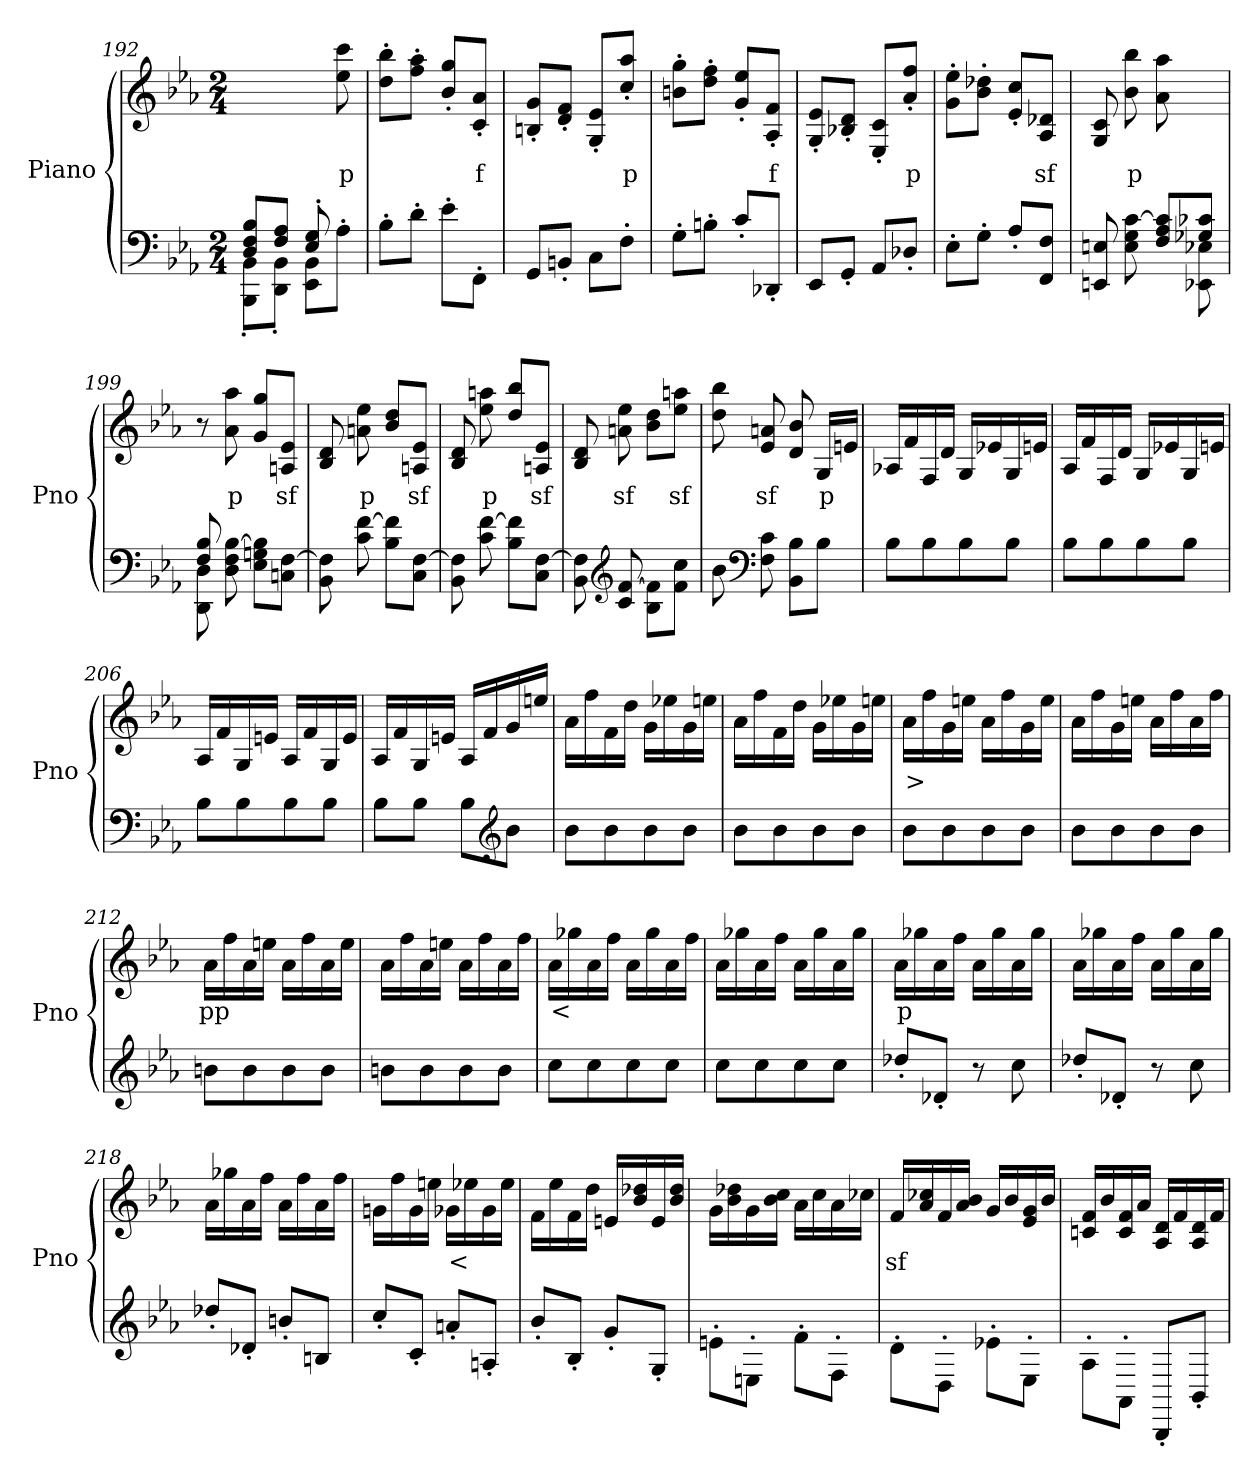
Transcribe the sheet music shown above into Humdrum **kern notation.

**kern	**kern	**text
*part2	*part1	*part1
*staff2	*staff1	*staff1
*I"Piano	*I"Piano	*
*I'Pno	*I'Pno	*
*clefF4	*clefG2	*
*k[b-e-a-]	*k[b-e-a-]	*
*E-:	*E-:	*
*M2/4	*M2/4	*
=192	=192	=192
*^	*	*
8D/ 8F/ 8B-/L	8BBB-\' 8BB-\'L	4.ryy	.
8F/ 8A-/J	8DD\' 8BB-\'J	.	.
8E-/' 8G/'	8EE-\ 8BB-\L	.	.
8ryy	8A-'\J	8ee-\ 8ccc\	p
*v	*v	*	*
=193	=193	=193
8B-'\L	8dd\' 8bb-\'L	.
8d'\J	8ff\' 8aa-\'J	.
8e-'\L	8b-/' 8gg/'L	.
8FF'\J	8c/' 8a-/'J	f
=194	=194	=194
8GG/L	8Bn/' 8g/'L	.
8BBn'/J	8d/' 8f/'J	.
8C\L	8G/' 8e-/'L	.
8F'\J	8cc/' 8aa-/'J	p
=195	=195	=195
8G'\L	8bn\' 8gg\'L	.
8Bn'\J	8dd\' 8ff\'J	.
8c'/L	8g/' 8ee-/'L	.
8DD-X'/J	8A-/' 8f/'J	f
=196	=196	=196
8EE-/L	8G/' 8e-/'L	.
8GG'/J	8B-X/' 8d/'J	.
8AA-/L	8E-/' 8c/'L	.
8D-X'/J	8a-/' 8ff/'J	p
=197	=197	=197
8E-'\L	8g\' 8ee-\'L	.
8G'\J	8b-\' 8dd-X\'J	.
8A-'/L	8e-/' 8cc/'L	.
8FF/ 8F/J	8A-/ 8d-X/J	sf
!!LO:LB:g=z
=198	=198	=198
*^	*	*
8EEn/ 8En/	4.ryy	8G/ 8c/	.
8E\ 8G\ [8c\	.	8b-\ 8bb-\	p
8F/ 8A-/ 8c/]L	.	8a-\ 8aa-\	.
8G-X/ 8c-X/J	8EE-X\ 8E-X\	8ryy	.
=199	=199	=199	=199
8F/ 8B-/	8DD\ 8D\	8r	.
4.ryy	8D\ 8F\ [8B-\	8a-\ 8aa-\	p
.	8E-\ 8Gn\ 8B-\]L	8g/ 8gg/L	.
.	8Cn\ [8F\J	8An/ 8e-/J	sf
*v	*v	*	*
=200	=200	=200
8BB-\ 8F\]	8B-/ 8d/	.
8c\ [8f\	8an\ 8ee-\	p
8B-\ 8f\]L	8b-/ 8dd/L	.
8C\ [8F\J	8An/ 8e-/J	sf
=201	=201	=201
8BB-\ 8F\]	8B-/ 8d/	.
8c\ [8f\	8ee-\ 8aan\	p
8B-\ 8f\]L	8dd/ 8bb-/L	.
8C\ [8F\J	8An/ 8e-/J	sf
=202	=202	=202
8BB-\ 8F\]	8B-/ 8d/	.
*clefG2	*	*
8c/ [8f/	8an\ 8ee-\	sf
8B-\ 8f\]L	8b-\ 8dd\L	.
8f\ 8cc\J	8ee-\ 8aan\J	sf
=203	=203	=203
8b-\	8dd\ 8bb-\	.
*clefF4	*	*
8F\ 8c\	8e-/ 8an/	sf
8BB-\ 8B-\L	8d/ 8b-/	.
8B-\J	16G/LL	p
.	16en/JJ	.
!!LO:LB:g=z
=204	=204	=204
8B-\L	16A-X/LL	.
.	16f/	.
8B-\	16F/	.
.	16d/JJ	.
8B-\	16G/LL	.
.	16e-X/	.
8B-\J	16G/	.
.	16en/JJ	.
=205	=205	=205
8B-\L	16A-/LL	.
.	16f/	.
8B-\	16F/	.
.	16d/JJ	.
8B-\	16G/LL	.
.	16e-X/	.
8B-\J	16G/	.
.	16en/JJ	.
=206	=206	=206
8B-\L	16A-/LL	.
.	16f/	.
8B-\	16G/	.
.	16en/JJ	.
8B-\	16A-/LL	.
.	16f/	.
8B-\J	16G/	.
.	16e/JJ	.
=207	=207	=207
8B-\L	16A-/LL	.
.	16f/	.
8B-\J	16G/	.
.	16en/JJ	.
8B-\L	16A-/LL	.
.	16f/	.
*clefG2	*	*
8b-\J	16g/	.
.	16een/JJ	.
=208	=208	=208
8b-\L	16a-\LL	.
.	16ff\	.
8b-\	16f\	.
.	16dd\JJ	.
8b-\	16g\LL	.
.	16ee-X\	.
8b-\J	16g\	.
.	16een\JJ	.
!!LO:LB:g=z
=209	=209	=209
8b-\L	16a-\LL	.
.	16ff\	.
8b-\	16f\	.
.	16dd\JJ	.
8b-\	16g\LL	.
.	16ee-X\	.
8b-\J	16g\	.
.	16een\JJ	.
=210	=210	=210
8b-\L	16a-\LL	>
.	16ff\	.
8b-\	16g\	.
.	16een\JJ	.
8b-\	16a-\LL	.
.	16ff\	.
8b-\J	16g\	.
.	16ee\JJ	.
=211	=211	=211
8b-\L	16a-\LL	.
.	16ff\	.
8b-\	16g\	.
.	16een\JJ	.
8b-\	16a-\LL	.
.	16ff\	.
8b-\J	16a-\	.
.	16ff\JJ	.
=212	=212	=212
8bn\L	16a-\LL	pp
.	16ff\	.
8b\	16a-\	.
.	16een\JJ	.
8b\	16a-\LL	.
.	16ff\	.
8b\J	16a-\	.
.	16ee\JJ	.
=213	=213	=213
8bn\L	16a-\LL	.
.	16ff\	.
8b\	16a-\	.
.	16een\JJ	.
8b\	16a-\LL	.
.	16ff\	.
8b\J	16a-\	.
.	16ff\JJ	.
=214	=214	=214
8cc\L	16a-\LL	<
.	16gg-X\	.
8cc\	16a-\	.
.	16ff\JJ	.
8cc\	16a-\LL	.
.	16gg-\	.
8cc\J	16a-\	.
.	16ff\JJ	.
!!LO:PB:g=z
=215	=215	=215
8cc\L	16a-\LL	.
.	16gg-X\	.
8cc\	16a-\	.
.	16ff\JJ	.
8cc\	16a-\LL	.
.	16gg-\	.
8cc\J	16a-\	.
.	16gg-\JJ	.
=216	=216	=216
8dd-X'/L	16a-\LL	p
.	16gg-X\	.
8d-X'/J	16a-\	.
.	16ff\JJ	.
8r	16a-\LL	.
.	16gg-\	.
8cc\	16a-\	.
.	16gg-\JJ	.
=217	=217	=217
8dd-X'/L	16a-\LL	.
.	16gg-X\	.
8d-X'/J	16a-\	.
.	16ff\JJ	.
8r	16a-\LL	.
.	16gg-\	.
8cc\	16a-\	.
.	16gg-\JJ	.
=218	=218	=218
8dd-X'/L	16a-\LL	.
.	16gg-X\	.
8d-X'/J	16a-\	.
.	16ff\JJ	.
8bn'/L	16a-\LL	.
.	16ff\	.
8Bn/J	16a-\	.
.	16ff\JJ	.
=219	=219	=219
8cc'/L	16gn\LL	.
.	16ff\	.
8c'/J	16g\	.
.	16een\JJ	.
8an'/L	16g-X\LL	<
.	16ee-X\	.
8An'/J	16g-\	.
.	16ee-\JJ	.
=220	=220	=220
8b-'/L	16f\LL	.
.	16ee-\	.
8B-'/J	16f\	.
.	16dd\JJ	.
8g'/L	16en/LL	.
.	16b-/ 16dd-X/	.
8G'/J	16e/	.
.	16b-/ 16dd-/JJ	.
!!LO:LB:g=z
=221	=221	=221
8en'\L	16g\LL	.
.	16b-\ 16dd-X\	.
8En'\J	16g\	.
.	16b-\ 16cc\JJ	.
8f'\L	16a-\LL	.
.	16cc\	.
8F'\J	16a-\	.
.	16cc-X\JJ	.
=222	=222	=222
8d'\L	16f/LL	sf
.	16a-/ 16cc-X/	.
8D'\J	16f/	.
.	16a-/ 16b-/JJ	.
8e-X'\L	16g/LL	.
.	16b-/	.
8E-'\J	16e-/ 16g/	.
.	16b-/JJ	.
=223	=223	=223
8A-'\L	16cn/ 16f/LL	.
.	16b-/	.
8AA-'\J	16c/ 16f/	.
.	16a-/JJ	.
8BBB-'/L	16A-/ 16d/LL	.
.	16f/	.
8BB-'/J	16A-/ 16d/	.
.	16f/JJ	.
=	=	=
*-	*-	*-
